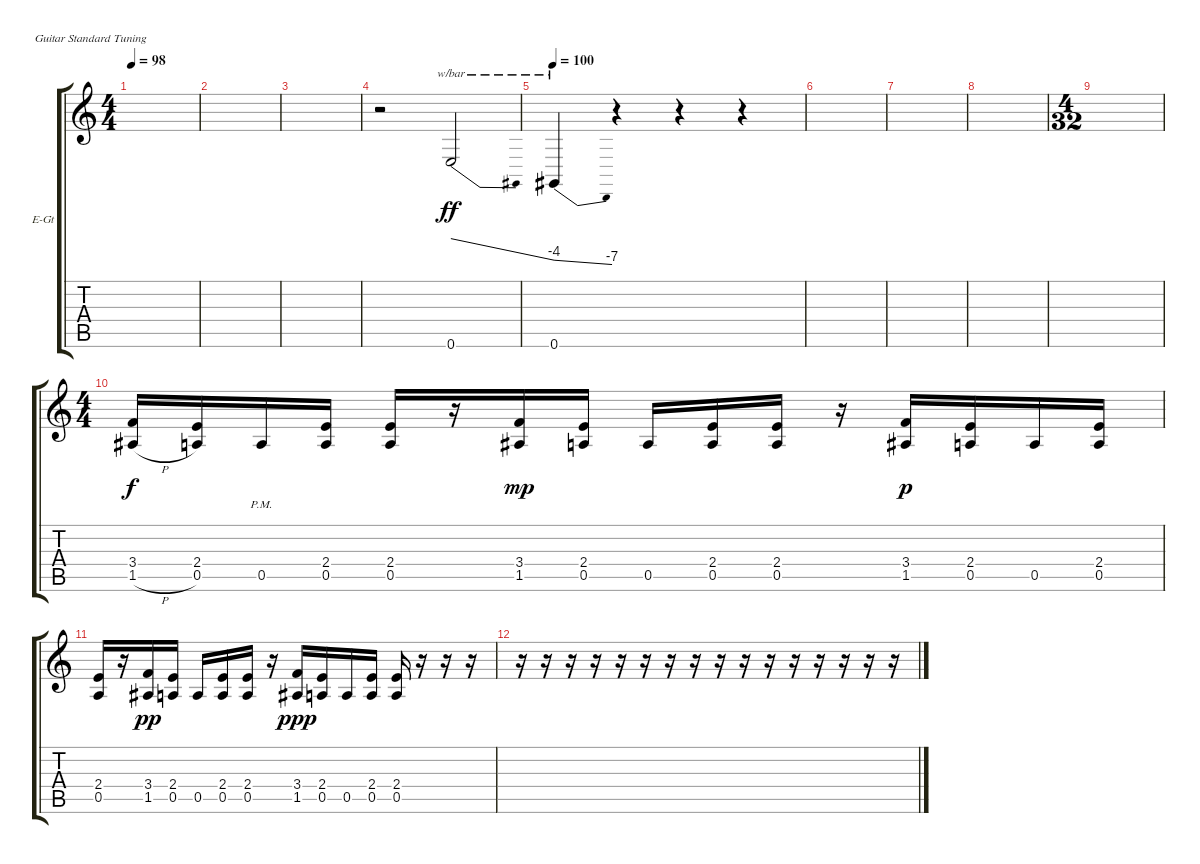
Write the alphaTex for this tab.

\bracketExtendMode groupsimilarinstruments
\firstSystemTrackNameOrientation horizontal
\otherSystemsTrackNameOrientation horizontal
\track ("solo!" "E-Gt") {instrument distortionguitar}
\staff {score tabs}
\tuning (E4 B3 G3 D3 A2 E2)
\ts (4 4)
\tempo 98
\clef g2
\ks c
|
|
|
r.2 0.6.2{tbe (dive default 0 0 58.199999999999996 -16) dy ff} |
\tempo 100
0.6.4{tbe (dive default 0 -16 60 -28)} r.4 r.4 r.4 |
|
|
|
\ts (4 32)
|
\ts (4 4)
(1.5{h} 3.4).16{dy f} (0.5 2.4).16 0.5{pm}.16 (0.5 2.4).16 (0.5 2.4).16 r.16 (1.5 3.4).16{dy mp} (0.5 2.4).16 0.5.16 (0.5 2.4).16 (0.5 2.4).16 r.16 (1.5 3.4).16{dy p} (0.5 2.4).16 0.5.16 (0.5 2.4).16 |
(0.5 2.4).16 r.16 (1.5 3.4).16{dy pp} (0.5 2.4).16 0.5.16 (0.5 2.4).16 (0.5 2.4).16 r.16 (1.5 3.4).16{dy ppp} (0.5 2.4).16 0.5.16 (0.5 2.4).16 (0.5 2.4).16 r.16 r.16 r.16 |
r.16 r.16 r.16 r.16 r.16 r.16 r.16 r.16 r.16 r.16 r.16 r.16 r.16 r.16 r.16 r.16
